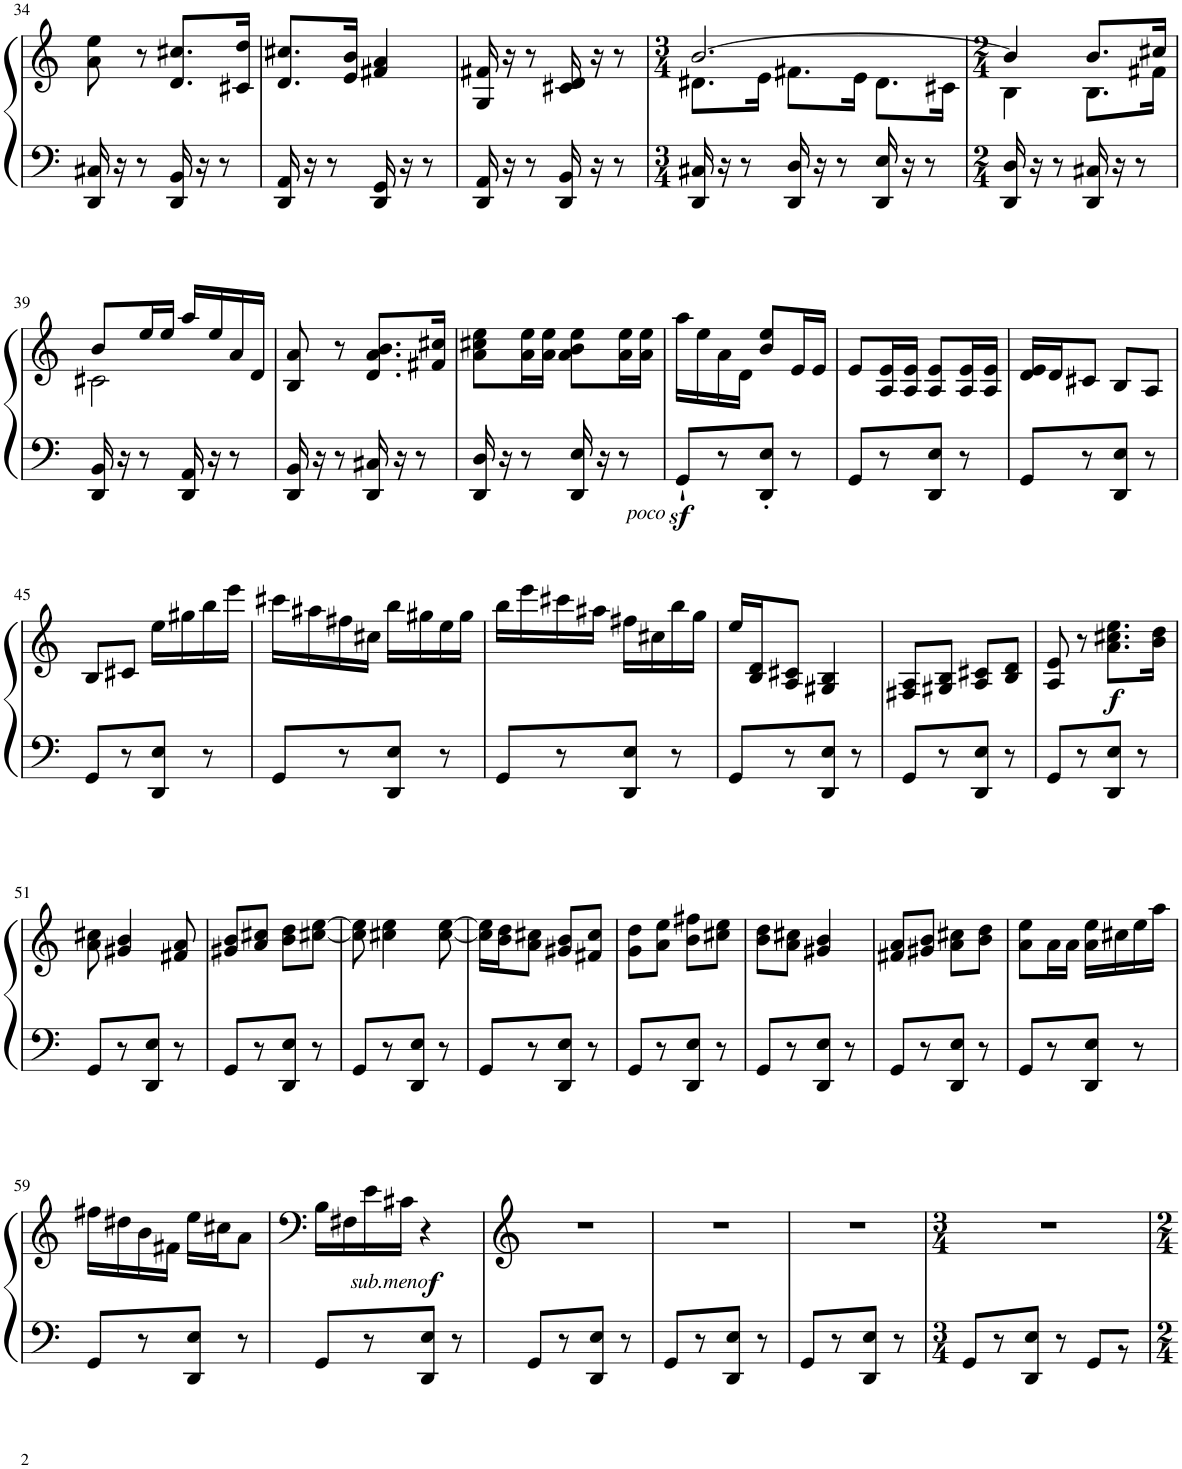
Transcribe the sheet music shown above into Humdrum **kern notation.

**kern	**kern	**dynam
*part1	*part1	*part1
*staff2	*staff1	*staff1/2
*I"Piano	*	*
*I'Pno.	*	*
!!LO:PB:g=z
*clefF4	*clefG2	*
*k[]	*k[]	*
*M2/4	*M2/4	*
=34	=34	=34
16DD/ 16C#X/	8a\ 8ee\	.
16r	.	.
8r	8r	.
16DD/ 16BB/	8.d/ 8.cc#X/L	.
16r	.	.
8r	.	.
.	16c#X/ 16dd/Jk	.
=35	=35	=35
16DD/ 16AA/	8.d/ 8.cc#X/L	.
16r	.	.
8r	.	.
.	16e/ 16b/Jk	.
16DD/ 16GG/	4f#X/ 4a/	.
16r	.	.
8r	.	.
=36	=36	=36
16DD/ 16AA/	16G/ 16f#X/	.
16r	16r	.
8r	8r	.
16DD/ 16BB/	16c#X/ 16d/	.
16r	16r	.
8r	8r	.
=37	=37	=37
*M3/4	*M3/4	*
*	*^	*
16DD/ 16C#X/	[2.b/	8.d#X\L	.
16r	.	.	.
8r	.	.	.
.	.	16e\Jk	.
16DD/ 16D/	.	8.f#X\L	.
16r	.	.	.
8r	.	.	.
.	.	16e\Jk	.
16DD/ 16E/	.	8.d#\L	.
16r	.	.	.
8r	.	.	.
.	.	16c#X\Jk	.
=38	=38	=38	=38
*M2/4	*M2/4	*	*
16DD/ 16D/	4b/]	4B\	.
16r	.	.	.
8r	.	.	.
16DD/ 16C#X/	8.b/L	8.B\L	.
16r	.	.	.
8r	.	.	.
.	16cc#X/Jk	16f#X\Jk	.
!!LO:LB:g=z	!!
=39	=39	=39	=39
16DD/ 16BB/	8b/L	2c#X\	.
16r	.	.	.
8r	16ee/L	.	.
.	16ee/JJ	.	.
16DD/ 16AA/	16aa/LL	.	.
16r	16ee/	.	.
8r	16a/	.	.
.	16d/JJ	.	.
*	*v	*v	*
=40	=40	=40
16DD/ 16BB/	8B/ 8a/	.
16r	.	.
8r	8r	.
16DD/ 16C#X/	8.d/ 8.a/ 8.b/L	.
16r	.	.
8r	.	.
.	16f#X/ 16cc#X/Jk	.
=41	=41	=41
16DD/ 16D/	8a\ 8cc#X\ 8ee\L	.
16r	.	.
8r	16a\ 16ee\L	.
.	16a\ 16ee\JJ	.
16DD/ 16E/	8a\ 8b\ 8ee\L	.
16r	.	.
8r	16a\ 16ee\L	.
.	16a\ 16ee\JJ	.
=42	=42	=42
!LO:TX:b:i:t=poco	!	!
8GGz<`/L	16aa\LL	.
.	16ee\	.
8r	16a\	.
.	16d\JJ	.
8DD/' 8E/'J	8b/ 8ee/L	.
8r	16e/L	.
.	16e/JJ	.
=43	=43	=43
8GG/L	8e/L	.
8r	16A/ 16e/L	.
.	16A/ 16e/JJ	.
8DD/ 8E/J	8A/ 8e/L	.
8r	16A/ 16e/L	.
.	16A/ 16e/JJ	.
=44	=44	=44
8GG/L	16d/ 16e/LL	.
.	16d/J	.
8r	8c#X/J	.
8DD/ 8E/J	8B/L	.
8r	8A/J	.
!!LO:LB:g=z
=45	=45	=45
8GG/L	8B/L	.
8r	8c#X/J	.
8DD/ 8E/J	16ee\LL	.
.	16gg#X\	.
8r	16bb\	.
.	16eee\JJ	.
=46	=46	=46
8GG/L	16ccc#X\LL	.
.	16aa#X\	.
8r	16ff#X\	.
.	16cc#X\JJ	.
8DD/ 8E/J	16bb\LL	.
.	16gg#X\	.
8r	16ee\	.
.	16gg#\JJ	.
=47	=47	=47
8GG/L	16bb\LL	.
.	16eee\	.
8r	16ccc#X\	.
.	16aa#X\JJ	.
8DD/ 8E/J	16ff#X\LL	.
.	16cc#X\	.
8r	16bb\	.
.	16gg\JJ	.
=48	=48	=48
8GG/L	16ee/LL	.
.	16B/ 16d/J	.
8r	8A/ 8c#X/J	.
8DD/ 8E/J	4G#X/ 4B/	.
8r	.	.
=49	=49	=49
8GG/L	8F#X/ 8A/L	.
8r	8G#X/ 8B/J	.
8DD/ 8E/J	8A/ 8c#X/L	.
8r	8B/ 8d/J	.
=50	=50	=50
8GG/L	8A/ 8e/	.
8r	8r	.
!	!	!LO:DY:b
8DD/ 8E/J	8.a\ 8.cc#X\ 8.ee\L	f
8r	.	.
.	16b\ 16dd\Jk	.
!!LO:LB:g=z
=51	=51	=51
8GG/L	8a\ 8cc#X\	.
8r	4g#X/ 4b/	.
8DD/ 8E/J	.	.
8r	8f#X/ 8a/	.
=52	=52	=52
8GG/L	8g#X/ 8b/L	.
8r	8a/ 8cc#X/J	.
8DD/ 8E/J	8b\ 8dd\L	.
8r	[8cc#X\ [8ee\J	.
=53	=53	=53
8GG/L	8cc#\] 8ee\]	.
8r	4cc#X\ 4ee\	.
8DD/ 8E/J	.	.
8r	[8cc#\ [8ee\	.
=54	=54	=54
8GG/L	16cc#\] 16ee\]LL	.
.	16b\ 16dd\J	.
8r	8a\ 8cc#X\J	.
8DD/ 8E/J	8g#X/ 8b/L	.
8r	8f#X/ 8cc#/J	.
=55	=55	=55
8GG/L	8g\ 8dd\L	.
8r	8a\ 8ee\J	.
8DD/ 8E/J	8b\ 8ff#X\L	.
8r	8cc#X\ 8ee\J	.
=56	=56	=56
8GG/L	8b\ 8dd\L	.
8r	8a\ 8cc#X\J	.
8DD/ 8E/J	4g#X/ 4b/	.
8r	.	.
=57	=57	=57
8GG/L	8f#X/ 8a/L	.
8r	8g#X/ 8b/J	.
8DD/ 8E/J	8a\ 8cc#X\L	.
8r	8b\ 8dd\J	.
=58	=58	=58
8GG/L	8a\ 8ee\L	.
8r	16a\L	.
.	16a\JJ	.
8DD/ 8E/J	16a\ 16ee\LL	.
.	16cc#X\	.
8r	16ee\	.
.	16aa\JJ	.
!!LO:LB:g=z
=59	=59	=59
8GG/L	16ff#X\LL	.
.	16dd#X\	.
8r	16b\	.
.	16f#X\JJ	.
8DD/ 8E/J	16ee\LL	.
.	16cc#X\J	.
8r	8a\J	.
=60	=60	=60
8GG/L	16B\LL	.
.	16F#X\	.
8r	16e\	.
.	16c#X\JJ	.
!LO:TX:a:i:t=sub.meno	!	!
8DD/ 8E/J	4r	.
!	!	!LO:DY:a=2
8r	.	f
=61	=61	=61
8GG/L	2r	.
8r	.	.
8DD/ 8E/J	.	.
8r	.	.
=62	=62	=62
8GG/L	2r	.
8r	.	.
8DD/ 8E/J	.	.
8r	.	.
=63	=63	=63
8GG/L	2r	.
8r	.	.
8DD/ 8E/J	.	.
8r	.	.
=64	=64	=64
*M3/4	*M3/4	*
8GG/L	2.r	.
8r	.	.
8DD/ 8E/J	.	.
8r	.	.
8GG/L	.	.
8r	.	.
=	=	=
*-	*-	*-
